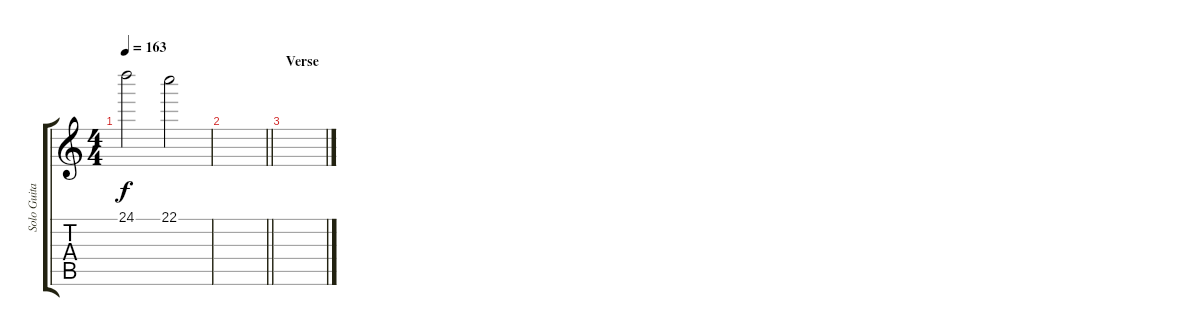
\track ("Solo Guitar" "Solo Guita") {instrument distortionguitar}
\staff {score tabs}
\tuning (D4 A3 F3 C3 G2 D2) {hide}
\ts (4 4)
\tempo 163
\clef g2
\ks c
24.1.2{dy f} 22.1.2 |
\barLineRight lightlight
|
\section ("" "Verse")
